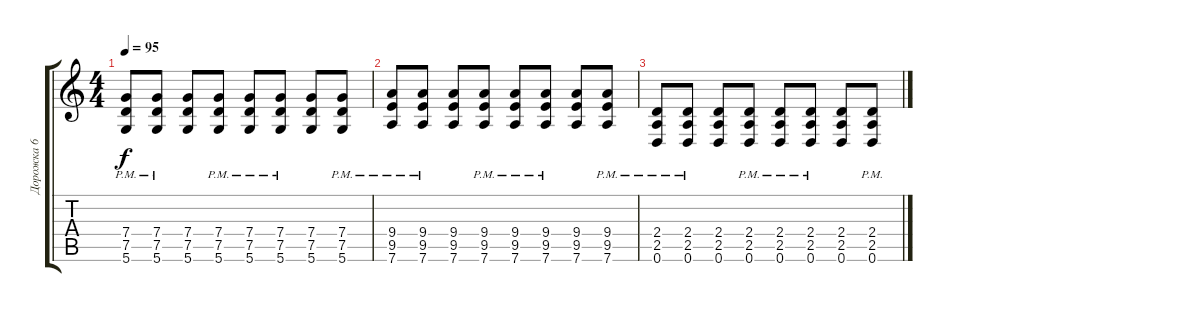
\track ("Дорожка 6" "Дорожка 6") {instrument overdrivenguitar}
\staff {score tabs}
\tuning (D4 A3 F3 C3 G2 D2) {hide}
\ts (4 4)
\tempo 95
\clef g2
\ks c
(7.4{pm} 7.5{pm} 5.6{pm}).8{dy f} (7.4{pm} 7.5{pm} 5.6{pm}).8 (7.4 7.5 5.6).8 (7.4{pm} 7.5{pm} 5.6{pm}).8 (7.4{pm} 7.5{pm} 5.6{pm}).8 (7.4{pm} 7.5{pm} 5.6{pm}).8 (7.4 7.5 5.6).8 (7.4{pm} 7.5{pm} 5.6{pm}).8 |
(9.4{pm} 9.5{pm} 7.6{pm}).8 (9.4{pm} 9.5{pm} 7.6{pm}).8 (9.4 9.5 7.6).8 (9.4{pm} 9.5{pm} 7.6{pm}).8 (9.4{pm} 9.5{pm} 7.6{pm}).8 (9.4{pm} 9.5{pm} 7.6{pm}).8 (9.4 9.5 7.6).8 (9.4{pm} 9.5{pm} 7.6{pm}).8 |
(2.4{pm} 2.5{pm} 0.6{pm}).8 (2.4{pm} 2.5{pm} 0.6{pm}).8 (2.4 2.5 0.6).8 (2.4{pm} 2.5{pm} 0.6{pm}).8 (2.4{pm} 2.5{pm} 0.6{pm}).8 (2.4{pm} 2.5{pm} 0.6{pm}).8 (2.4 2.5 0.6).8 (2.4{pm} 2.5{pm} 0.6{pm}).8
